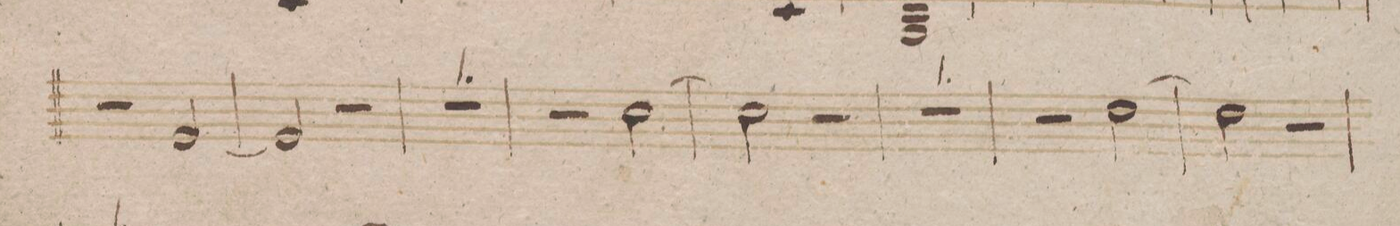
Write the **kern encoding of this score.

**kern	**dynam
*I"Corno 2do in F.	*
*clefG2	*
*k[b-]	*
*met(c)	*
*M4/4	*
2r	.
[2A/	.
=238	=238
2A/]	.
2r	.
=239	=239
1r	.
=240	=240
2r	.
[2f\	.
=241	=241
2f\]	.
2r	.
=242	=242
1r	.
=243	=243
2r	.
[2g\	.
=244	=244
2g\]	.
2r	.
=245	=245
*-	*-
